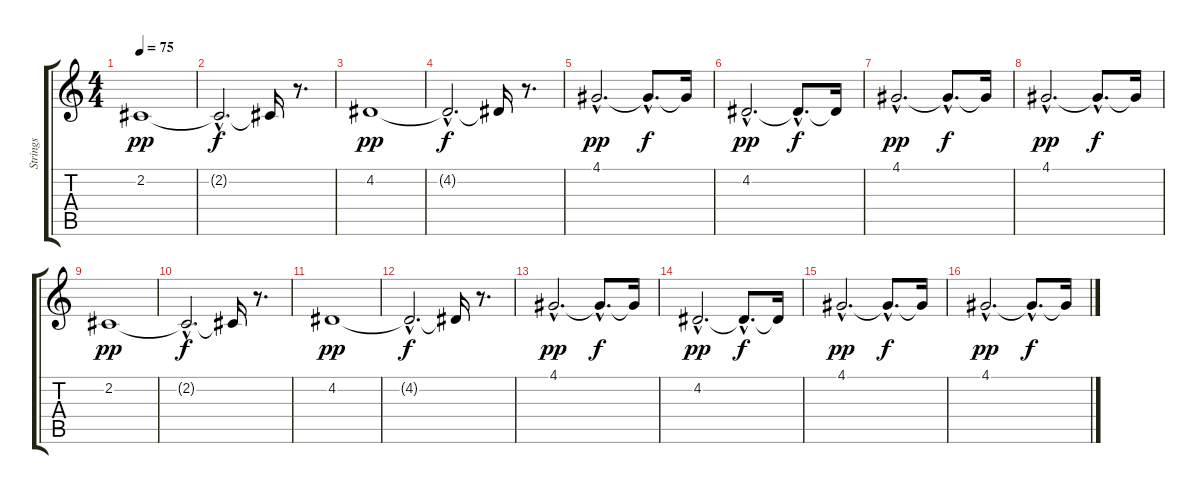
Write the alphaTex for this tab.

\track ("Strings " "Strings ") {instrument stringensemble1}
\staff {score tabs}
\tuning (E4 B3 G3 D3 A2 E2) {hide}
\ts (4 4)
\tempo 75
\clef g2
\ks c
2.2.1{dy pp} |
2.2{hac t}.2{d dy f} 2.2{t}.16 r.8{d} |
4.2.1{dy pp} |
4.2{hac t}.2{d dy f} 4.2{t}.16 r.8{d} |
4.1{hac}.2{d dy pp} 4.1{hac t}.8{d dy f} 4.1{t}.16 |
4.2{hac}.2{d dy pp} 4.2{hac t}.8{d dy f} 4.2{t}.16 |
4.1{hac}.2{d dy pp} 4.1{hac t}.8{d dy f} 4.1{t}.16 |
4.1{hac}.2{d dy pp} 4.1{hac t}.8{d dy f} 4.1{t}.16 |
2.2.1{dy pp} |
2.2{hac t}.2{d dy f} 2.2{t}.16 r.8{d} |
4.2.1{dy pp} |
4.2{hac t}.2{d dy f} 4.2{t}.16 r.8{d} |
4.1{hac}.2{d dy pp} 4.1{hac t}.8{d dy f} 4.1{t}.16 |
4.2{hac}.2{d dy pp} 4.2{hac t}.8{d dy f} 4.2{t}.16 |
4.1{hac}.2{d dy pp} 4.1{hac t}.8{d dy f} 4.1{t}.16 |
4.1{hac}.2{d dy pp} 4.1{hac t}.8{d dy f} 4.1{t}.16
